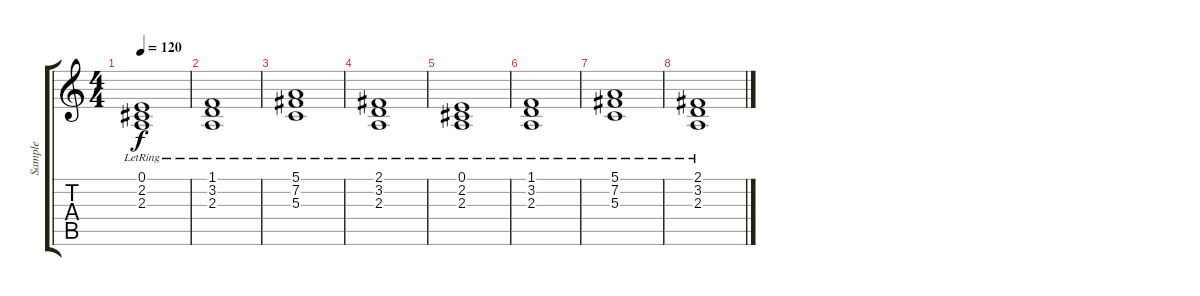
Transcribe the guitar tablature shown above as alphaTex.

\track ("Sample" "Sample") {instrument pad2warm}
\staff {score tabs}
\tuning (E4 B3 G3 D3 A2 E2) {hide}
\ts (4 4)
\tempo 120
\clef g2
\ks c
(0.1{lr} 2.2{lr} 2.3).1{dy f volume 13} |
(1.1 3.2{lr} 2.3).1{volume 11} |
(5.1{lr} 7.2{lr} 5.3).1{volume 8} |
(2.1{lr} 3.2{lr} 2.3{lr}).1{volume 6} |
(0.1{lr} 2.2{lr} 2.3).1{volume 5} |
(1.1 3.2{lr} 2.3).1{volume 3} |
(5.1{lr} 7.2{lr} 5.3).1{volume 1} |
(2.1{lr} 3.2{lr} 2.3{lr}).1{volume 0}
